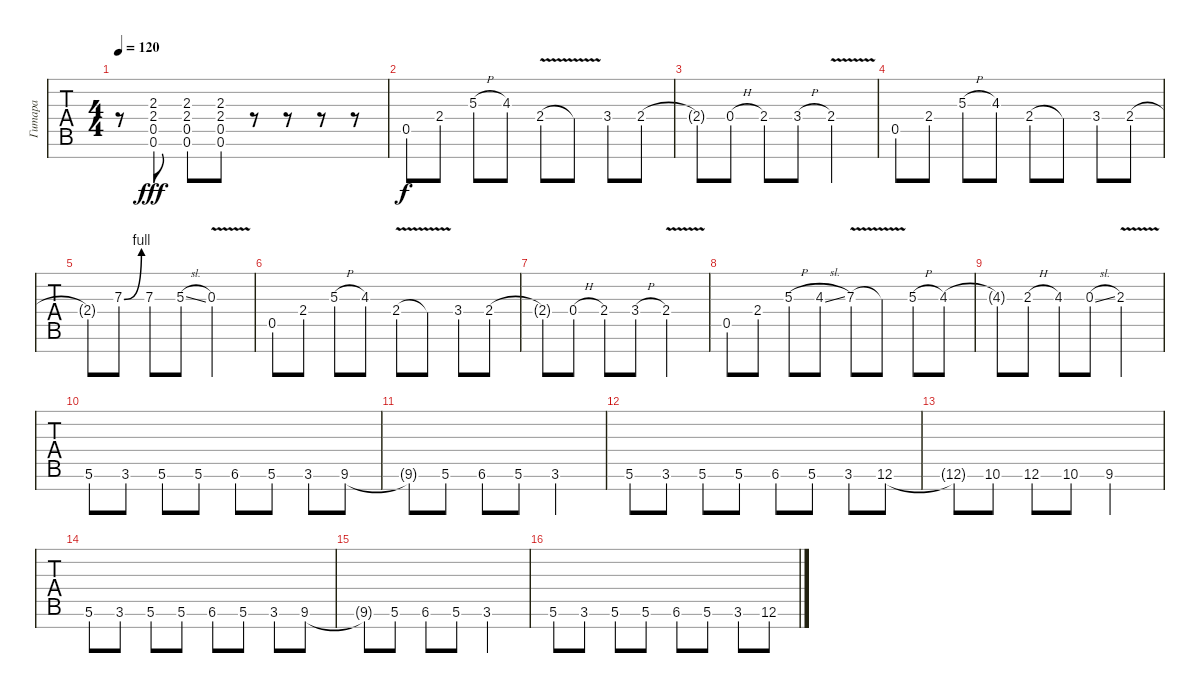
\track ("Гитара" "Гитара") {instrument distortionguitar}
\staff {tabs}
\tuning (E4 B3 G3 D3 A2 E2 B1) {hide}
\ts (4 4)
\tempo 120
\clef g2
\ks c
r.8{dy fff} (2.3{hac} 2.4{hac} 0.5{hac} 0.6{hac}).8 (2.3{hac} 2.4{hac} 0.5{hac} 0.6{hac}).8 (2.3{hac} 2.4{hac} 0.5{hac} 0.6{hac}).8 r.8 r.8 r.8 r.8 |
0.5.8{dy f} 2.4.8 5.3{h}.8 4.3.8 2.4{v}.8 2.4{t}.8 3.4.8 2.4.8 |
2.4{t}.8 0.4{h}.8 2.4.8 3.4{h}.8 2.4{v}.2 |
0.5.8 2.4.8 5.3{h}.8 4.3.8 2.4.8 2.4{t}.8 3.4.8 2.4.8 |
2.4{t}.8 7.3{be (bend 0 0 60 4)}.8 7.3.8 5.3{sl}.8 0.3{v}.2 |
0.5.8 2.4.8 5.3{h}.8 4.3.8 2.4{v}.8 2.4{t}.8 3.4.8 2.4.8 |
2.4{t}.8 0.4{h}.8 2.4.8 3.4{h}.8 2.4{v}.2 |
0.5.8 2.4.8 5.3{h}.8 4.3{sl}.8 7.3{v}.8 7.3{t}.8 5.3{h}.8 4.3.8 |
4.3{t}.8 2.3{h}.8 4.3.8 0.3{sl}.8 2.3{v}.2 |
5.6.8 3.6.8 5.6.8 5.6.8 6.6.8 5.6.8 3.6.8 9.6.8 |
9.6{t}.8 5.6.8 6.6.8 5.6.8 3.6.2 |
5.6.8 3.6.8 5.6.8 5.6.8 6.6.8 5.6.8 3.6.8 12.6.8 |
12.6{t}.8 10.6.8 12.6.8 10.6.8 9.6.2 |
5.6.8 3.6.8 5.6.8 5.6.8 6.6.8 5.6.8 3.6.8 9.6.8 |
9.6{t}.8 5.6.8 6.6.8 5.6.8 3.6.2 |
5.6.8 3.6.8 5.6.8 5.6.8 6.6.8 5.6.8 3.6.8 12.6.8
